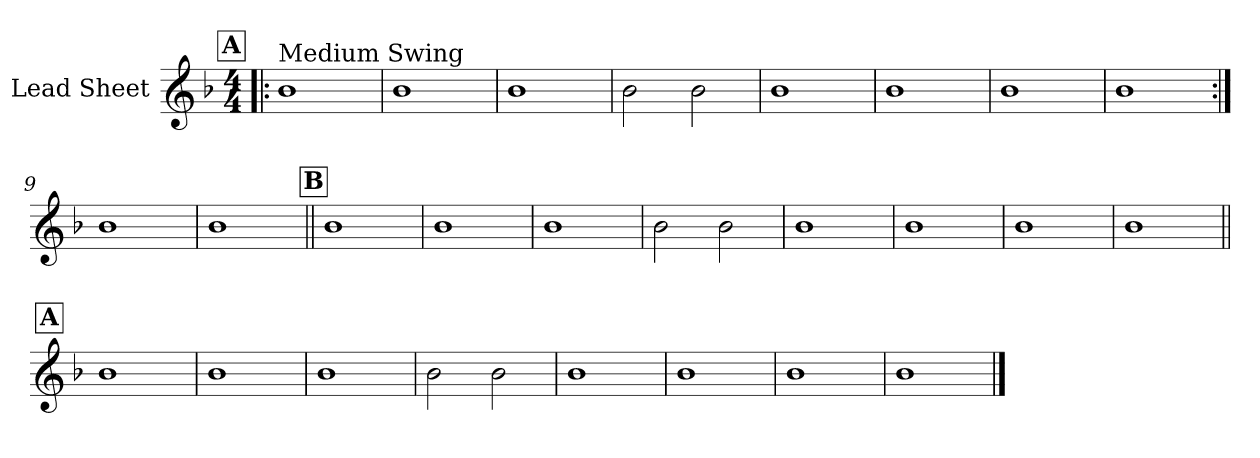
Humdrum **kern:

**kern
*part1
*staff1
*I"Lead Sheet
*clefG2
*k[b-]
*F:
*M4/4
!!LO:REH:place=s1:a:fs=14:t=A
=1!|:
!LO:TX:a:t=Medium Swing
1b-
=2
1b-
=3
1b-
=4
2b-\
2b-\
!!LO:LB:g=z
=5
1b-
=6
1b-
=7
1b-
=8
1b-
!!LO:LB:g=z
=9:|!
1b-
=10
1b-
!!LO:LB:g=z
!!LO:REH:place=s1:a:fs=14:t=B
=11||
1b-
=12
1b-
=13
1b-
=14
2b-\
2b-\
!!LO:LB:g=z
=15
1b-
=16
1b-
=17
1b-
=18
1b-
!!LO:LB:g=z
!!LO:REH:place=s1:a:fs=14:t=A
=19||
1b-
=20
1b-
=21
1b-
=22
2b-\
2b-\
!!LO:LB:g=z
=23
1b-
=24
1b-
=25
1b-
=26
1b-
==
*-
